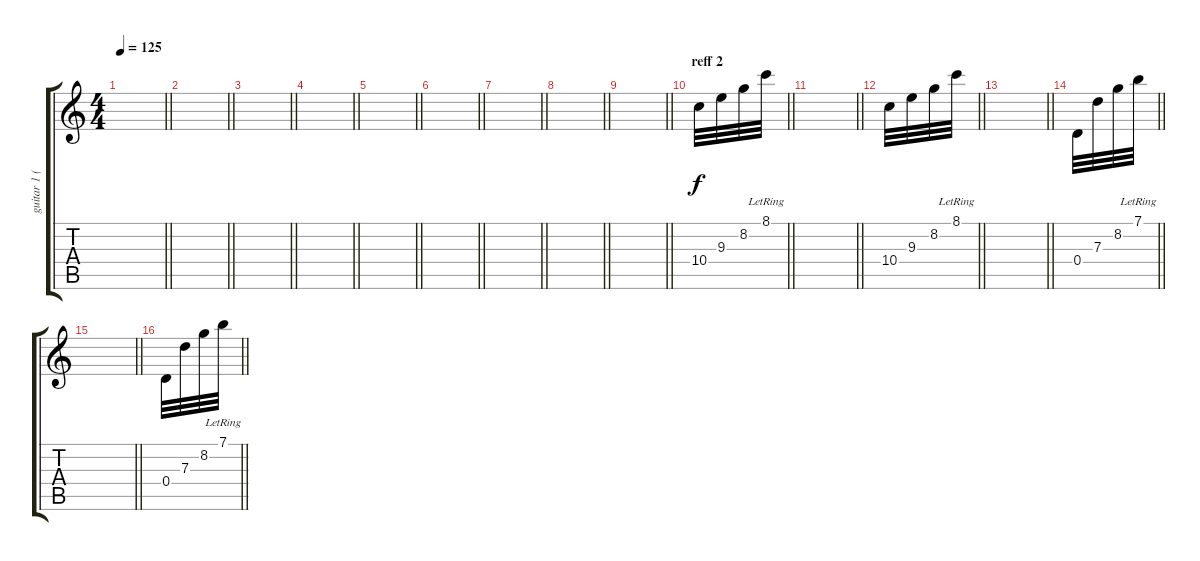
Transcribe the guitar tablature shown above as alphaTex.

\track ("guitar 1 (lukman)" "guitar 1 (") {instrument electricguitarclean}
\staff {score tabs}
\tuning (E4 B3 G3 D3 A2 E2) {hide}
\ts (4 4)
\tempo 125
\clef g2
\barLineRight lightlight
\ks c
|
\barLineRight lightlight
|
\barLineRight lightlight
|
\barLineRight lightlight
|
\barLineRight lightlight
|
\barLineRight lightlight
|
\barLineRight lightlight
|
\barLineRight lightlight
|
\barLineRight lightlight
|
\section ("" "reff 2")
\barLineRight lightlight
10.4.32 9.3.32 8.2.32 8.1{lr}.32 |
\barLineRight lightlight
|
\barLineRight lightlight
10.4.32 9.3.32 8.2.32 8.1{lr}.32 |
\barLineRight lightlight
|
\barLineRight lightlight
0.4.32 7.3.32 8.2.32 7.1{lr}.32 |
\barLineRight lightlight
|
\barLineRight lightlight
0.4.32 7.3.32 8.2.32 7.1{lr}.32
